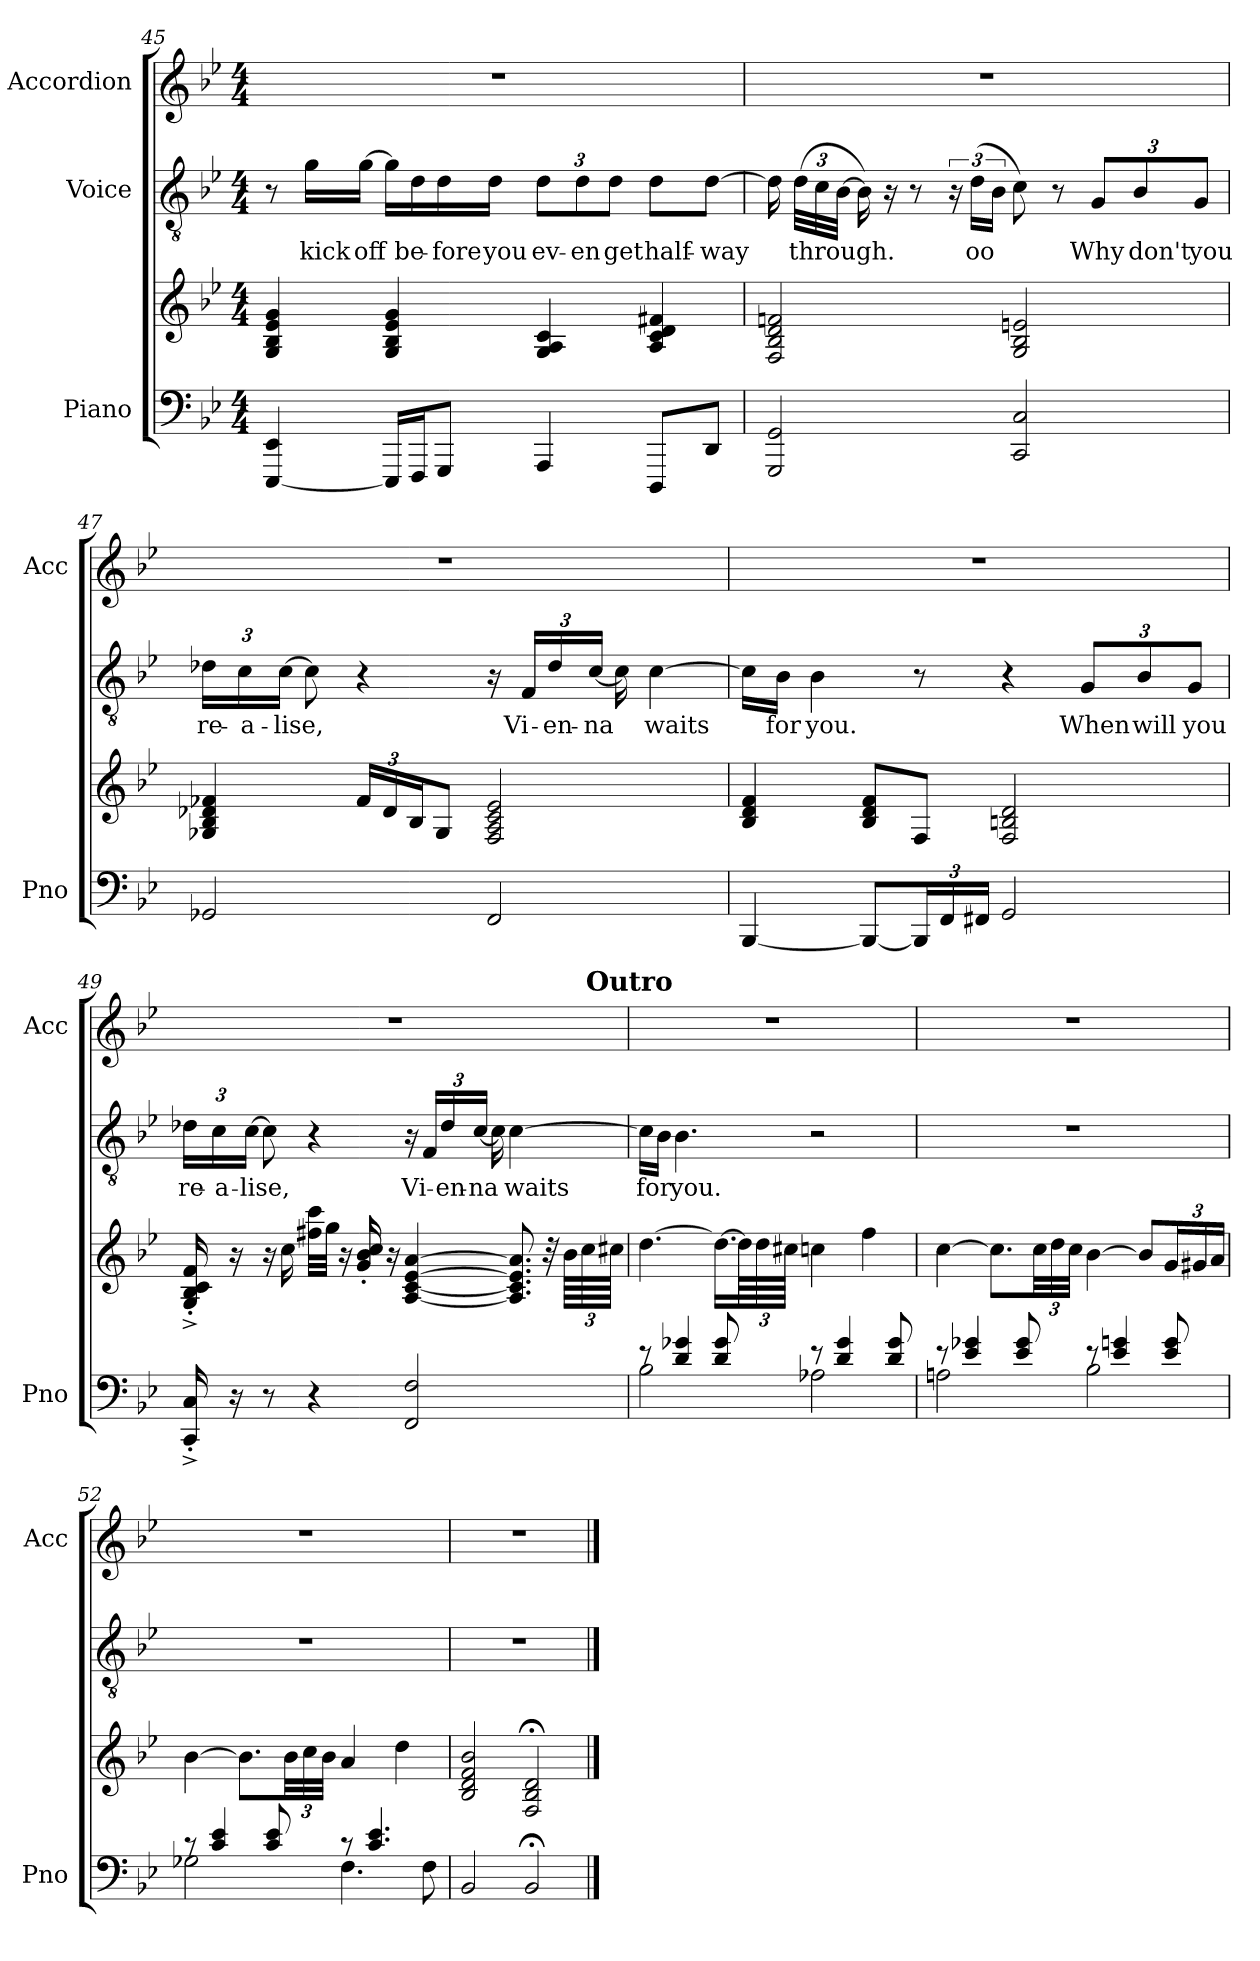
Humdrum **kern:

**kern	**kern	**kern	**text	**kern
*part3	*part3	*part2	*part2	*part1
*staff4	*staff3	*staff2	*staff2	*staff1
*I"Piano	*	*I"Voice	*	*I"Accordion
*I'Pno	*	*	*	*I'Acc
!!LO:LB:g=z
*clefF4	*clefG2	*clefGv2	*	*clefG2
*k[b-e-]	*k[b-e-]	*k[b-e-]	*	*k[b-e-]
*M4/4	*M4/4	*M4/4	*	*M4/4
=45	=45	=45	=45	=45
[4EEE-/ 4EE-/	4G/ 4B-/ 4e-/ 4g/	8r	.	1r
!	!	!	!LO:LY:b	!
.	.	16g\LL	kick	.
!	!	!	!LO:LY:b	!
.	.	[16g\JJ	off	.
16EEE-/LL]	4G/ 4B-/ 4e-/ 4g/	16g\LL]	.	.
!	!	!	!LO:LY:b	!
16FFF/J	.	16d\	be-	.
!	!	!	!LO:LY:b	!
8GGG/J	.	16d\	-fore	.
!	!	!	!LO:LY:b	!
.	.	16d\JJ	you	.
*	*	*Xbrackettup	*	*
!	!	!	!LO:LY:b	!
4AAA/	4G/ 4A/ 4c/	12d\L	ev-	.
!	!	!	!LO:LY:b	!
.	.	12d\	-en	.
!	!	!	!LO:LY:b	!
.	.	12d\J	get	.
!	!	!	!LO:LY:b	!
8DDD/L	4A/ 4c/ 4d/ 4f#X/	8d\L	half-	.
!	!	!	!LO:LY:b	!
8DD/J	.	[8d\J	-way	.
=46	=46	=46	=46	=46
2GGG/ 2GG/	2F/ 2B-/ 2d/ 2fni/	16d\]	.	1r
!	!	!	!LO:LY:b	!
.	.	(>48d\LLL	through.	.
.	.	48c\	.	.
.	.	[48B-\JJJ	.	.
.	.	16B-\])	.	.
.	.	16r	.	.
.	.	8r	.	.
*	*	*brackettup	*	*
.	.	24r	.	.
!	!	!	!LO:LY:b	!
.	.	(>24d\LL	oo	.
.	.	24B-\JJ	.	.
2CC/ 2C/	2G/ 2B-/ 2en/	8c\)	.	.
.	.	8r	.	.
*	*	*Xbrackettup	*	*
!	!	!	!LO:LY:b	!
.	.	12G/L	Why	.
!	!	!	!LO:LY:b	!
.	.	12B-/	don't	.
!	!	!	!LO:LY:b	!
.	.	12G/J	you	.
!!LO:LB:g=z
=47	=47	=47	=47	=47
!	!	!	!LO:LY:b	!
2GG-X/	4G-X/ 4B-/ 4d-X/ 4f-X/	24d-X\LL	re-	1r
!	!	!	!LO:LY:b	!
.	.	24c\	-a-	.
!	!	!	!LO:LY:b	!
.	.	[24c\JJ	-lise,	.
.	.	8c\]	.	.
*	*Xbrackettup	*	*	*
.	24f-/LL	4r	.	.
.	24d-/	.	.	.
.	24B-/J	.	.	.
.	8G-/J	.	.	.
2FF/	2F/ 2A/ 2c/ 2e-/	16r	.	.
!	!	!	!LO:LY:b	!
.	.	24F/LL	Vi-	.
!	!	!	!LO:LY:b	!
.	.	24d-/	-en-	.
!	!	!	!LO:LY:b	!
.	.	[24c/JJ	-na	.
.	.	16c\]	.	.
!	!	!	!LO:LY:b	!
.	.	[4c\	waits	.
=48	=48	=48	=48	=48
[4BBB-/	4B-/ 4d/ 4f/	16c\LL]	.	1r
!	!	!	!LO:LY:b	!
.	.	16B-\JJ	for	.
!	!	!	!LO:LY:b	!
.	.	4B-\	you.	.
8BBB-/L_	8B-/ 8d/ 8f/L	.	.	.
*Xbrackettup	*	*	*	*
24BBB-/L]	8F/J	8r	.	.
24FF/	.	.	.	.
24FF#X/JJ	.	.	.	.
2GG/	2F/ 2Bn/ 2d/	4r	.	.
!	!	!	!LO:LY:b	!
.	.	12G/L	When	.
!	!	!	!LO:LY:b	!
.	.	12B-/	will	.
!	!	!	!LO:LY:b	!
.	.	12G/J	you	.
!!LO:LB:g=z
=49	=49	=49	=49	=49
!	!	!	!LO:LY:b	!
16CC/'^ 16C/'^	16G/'^ 16B-/'^ 16c/'^ 16f/'^	24d-X\LL	re-	1r
!	!	!	!LO:LY:b	!
.	.	24c\	-a-	.
16r	16r	.	.	.
!	!	!	!LO:LY:b	!
.	.	[24c\JJ	-lise,	.
8r	16r	8c\]	.	.
.	16cc\	.	.	.
4r	32ff#X\ 32ccc\LLL	4r	.	.
.	32gg\JJJ	.	.	.
.	16r	.	.	.
.	16g/' 16b-/' 16cc/'	.	.	.
.	16r	.	.	.
2FF/ 2F/	[4A/ [4c/ [4e-/ [4a/	16r	.	.
!	!	!	!LO:LY:b	!
.	.	24F/LL	Vi-	.
!	!	!	!LO:LY:b	!
.	.	24d-/	-en-	.
!	!	!	!LO:LY:b	!
.	.	[24c/JJ	-na	.
.	.	16c\]	.	.
!	!	!	!LO:LY:b	!
.	8.A/] 8.c/] 8.e-/] 8.a/]	[4c\	waits	.
.	32r	.	.	.
.	96b-\LLLL	.	.	.
.	96cc\	.	.	.
.	96cc#X\JJJJ	.	.	.
!!LO:REH:place=s1:a:B:enc=none:t=Outro
=50	=50	=50	=50	=50
*^	*	*	*	*
8re	2B-\	[4.dd\	16c\LL]	.	1r
!	!	!	!	!LO:LY:b	!
.	.	.	16B-\JJ	for	.
!	!	!	!	!LO:LY:b	!
4d/ 4g-X/	.	.	4.B-\	you.	.
8d/ 8g-/	.	16.dd\LL_	.	.	.
.	.	96dd\LL]	.	.	.
.	.	96dd\	.	.	.
.	.	96cc#X\JJJJ	.	.	.
8re	2A-X\	4ccn\	2r	.	.
4d/ 4g-/	.	.	.	.	.
.	.	4ff\	.	.	.
8d/ 8g-/	.	.	.	.	.
!!LO:LB:g=z
=51	=51	=51	=51	=51	=51
8re	2Ani\	[4cc\	1r	.	1r
4e-/ 4g-X/	.	.	.	.	.
.	.	8.cc\L]	.	.	.
8e-/ 8g-/	.	.	.	.	.
.	.	48cc\LL	.	.	.
.	.	48dd\	.	.	.
.	.	48cc\JJJ	.	.	.
8re	2B-\	[4b-\	.	.	.
4e-/ 4gn/	.	.	.	.	.
.	.	8b-/L]	.	.	.
8e-/ 8g/	.	24g/L	.	.	.
.	.	24g#X/	.	.	.
.	.	24a/JJ	.	.	.
=52	=52	=52	=52	=52	=52
!	!	!	!	!	!LO:TX:a:B:t=rit.
*	*	*	*	*	*^
8rc	2G-X\	[4b-\	1r	.	1r	2ryy
4c/ 4e-/	.	.	.	.	.	.
.	.	8.b-\L]	.	.	.	.
8c/ 8e-/	.	.	.	.	.	.
.	.	48b-\LL	.	.	.	.
.	.	48cc\	.	.	.	.
.	.	48b-\JJJ	.	.	.	.
*	*	*	*	*	*MM57	*
8rc	4.F\	4a/	.	.	.	2ryy
4.c/ 4.e-/	.	.	.	.	.	.
.	.	4dd\	.	.	.	.
.	8F\	.	.	.	.	.
*v	*v	*	*	*	*v	*v
=53	=53	=53	=53	=53
*	*	*	*	*MM55
2BB-/	2B-/ 2d/ 2f/ 2b-/	1r	.	1r
2BB-;</	2F/;< 2B-/;< 2d/;<	.	.	.
==	==	==	==	==
*-	*-	*-	*-	*-
